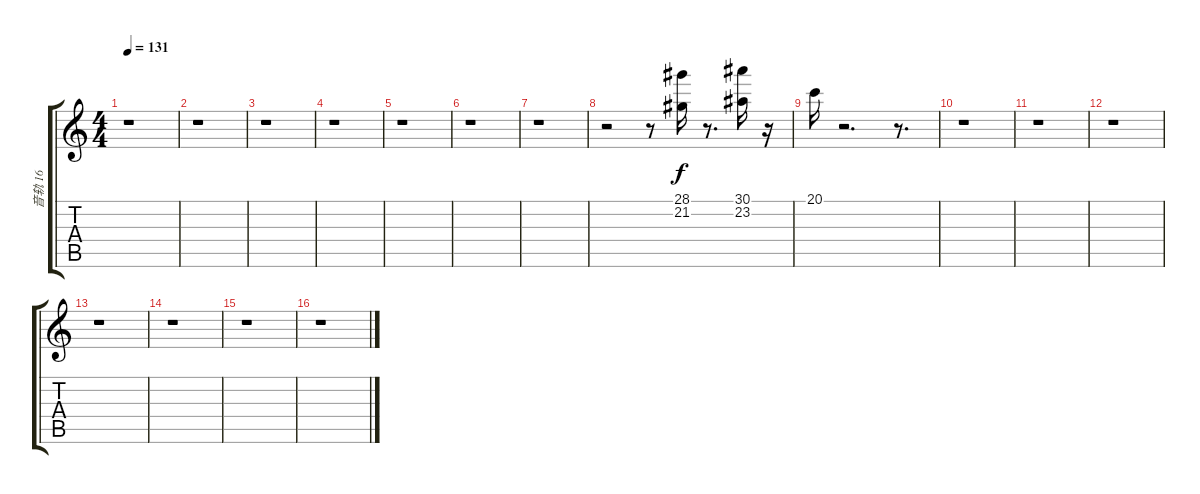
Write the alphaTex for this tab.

\track ("音轨 16" "音轨 16") {instrument stringensemble1}
\staff {score tabs}
\tuning (E4 B3 G3 D3 A2 E2) {hide}
\ts (4 4)
\tempo 131
\clef g2
\ks c
r.1{dy f} |
r.1 |
r.1 |
r.1 |
r.1 |
r.1 |
r.1 |
r.2 r.8 (28.1 21.2).16 r.8{d} (30.1 23.2).16 r.16 |
20.1.16 r.2{d} r.8{d} |
r.1 |
r.1 |
r.1 |
r.1 |
r.1 |
r.1 |
r.1
